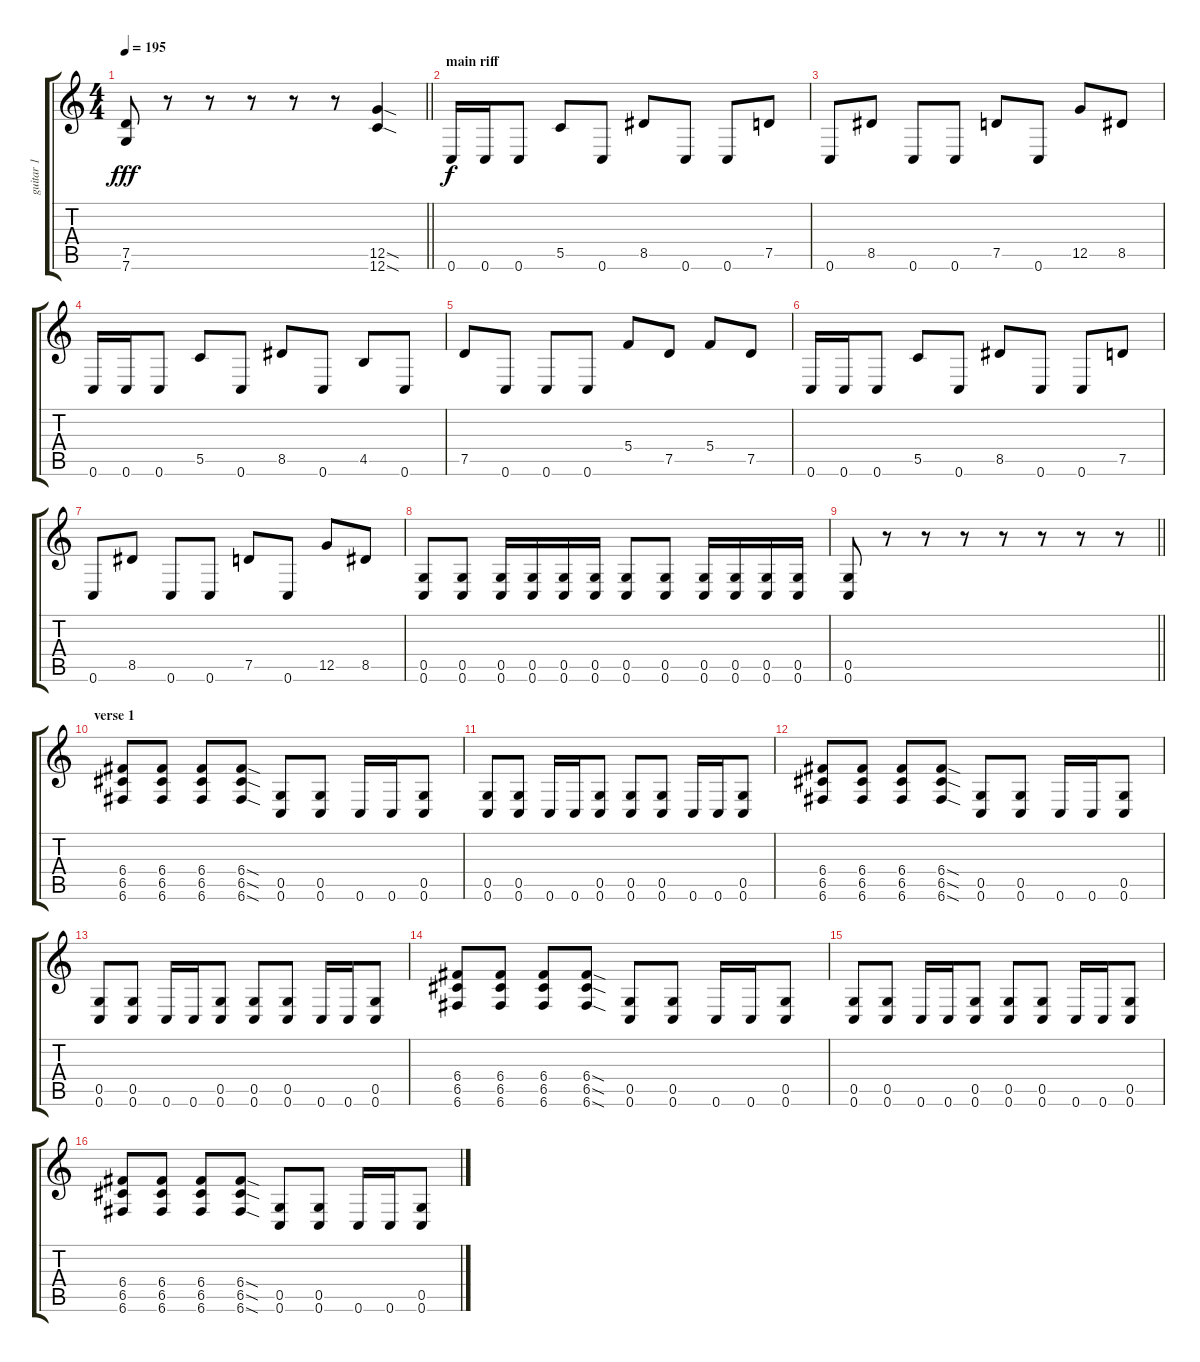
\track ("guitar 1" "guitar 1") {instrument distortionguitar}
\staff {score tabs}
\tuning (D4 A3 F3 C3 G2 C2) {hide}
\ts (4 4)
\tempo 195
\clef g2
\barLineRight lightlight
\ks c
(7.5 7.6).8{dy fff} r.8 r.8 r.8 r.8 r.8 (12.5{sod} 12.6{sod}).4 |
\section ("" "main riff")
0.6.16{dy f} 0.6.16 0.6.8 5.5.8 0.6.8 8.5.8 0.6.8 0.6.8 7.5.8 |
0.6.8 8.5.8 0.6.8 0.6.8 7.5.8 0.6.8 12.5.8 8.5.8 |
0.6.16 0.6.16 0.6.8 5.5.8 0.6.8 8.5.8 0.6.8 4.5.8 0.6.8 |
7.5.8 0.6.8 0.6.8 0.6.8 5.4.8 7.5.8 5.4.8 7.5.8 |
0.6.16 0.6.16 0.6.8 5.5.8 0.6.8 8.5.8 0.6.8 0.6.8 7.5.8 |
0.6.8 8.5.8 0.6.8 0.6.8 7.5.8 0.6.8 12.5.8 8.5.8 |
(0.5 0.6).8 (0.5 0.6).8 (0.5 0.6).16 (0.5 0.6).16 (0.5 0.6).16 (0.5 0.6).16 (0.5 0.6).8 (0.5 0.6).8 (0.5 0.6).16 (0.5 0.6).16 (0.5 0.6).16 (0.5 0.6).16 |
\barLineRight lightlight
(0.5 0.6).8 r.8 r.8 r.8 r.8 r.8 r.8 r.8 |
\section ("" "verse 1")
(6.4 6.5 6.6).8 (6.4 6.5 6.6).8 (6.4 6.5 6.6).8 (6.4{sod} 6.5{sod} 6.6{sod}).8 (0.5 0.6).8 (0.5 0.6).8 0.6.16 0.6.16 (0.5 0.6).8 |
(0.5 0.6).8 (0.5 0.6).8 0.6.16 0.6.16 (0.5 0.6).8 (0.5 0.6).8 (0.5 0.6).8 0.6.16 0.6.16 (0.5 0.6).8 |
(6.4 6.5 6.6).8 (6.4 6.5 6.6).8 (6.4 6.5 6.6).8 (6.4{sod} 6.5{sod} 6.6{sod}).8 (0.5 0.6).8 (0.5 0.6).8 0.6.16 0.6.16 (0.5 0.6).8 |
(0.5 0.6).8 (0.5 0.6).8 0.6.16 0.6.16 (0.5 0.6).8 (0.5 0.6).8 (0.5 0.6).8 0.6.16 0.6.16 (0.5 0.6).8 |
(6.4 6.5 6.6).8 (6.4 6.5 6.6).8 (6.4 6.5 6.6).8 (6.4{sod} 6.5{sod} 6.6{sod}).8 (0.5 0.6).8 (0.5 0.6).8 0.6.16 0.6.16 (0.5 0.6).8 |
(0.5 0.6).8 (0.5 0.6).8 0.6.16 0.6.16 (0.5 0.6).8 (0.5 0.6).8 (0.5 0.6).8 0.6.16 0.6.16 (0.5 0.6).8 |
(6.4 6.5 6.6).8 (6.4 6.5 6.6).8 (6.4 6.5 6.6).8 (6.4{sod} 6.5{sod} 6.6{sod}).8 (0.5 0.6).8 (0.5 0.6).8 0.6.16 0.6.16 (0.5 0.6).8
